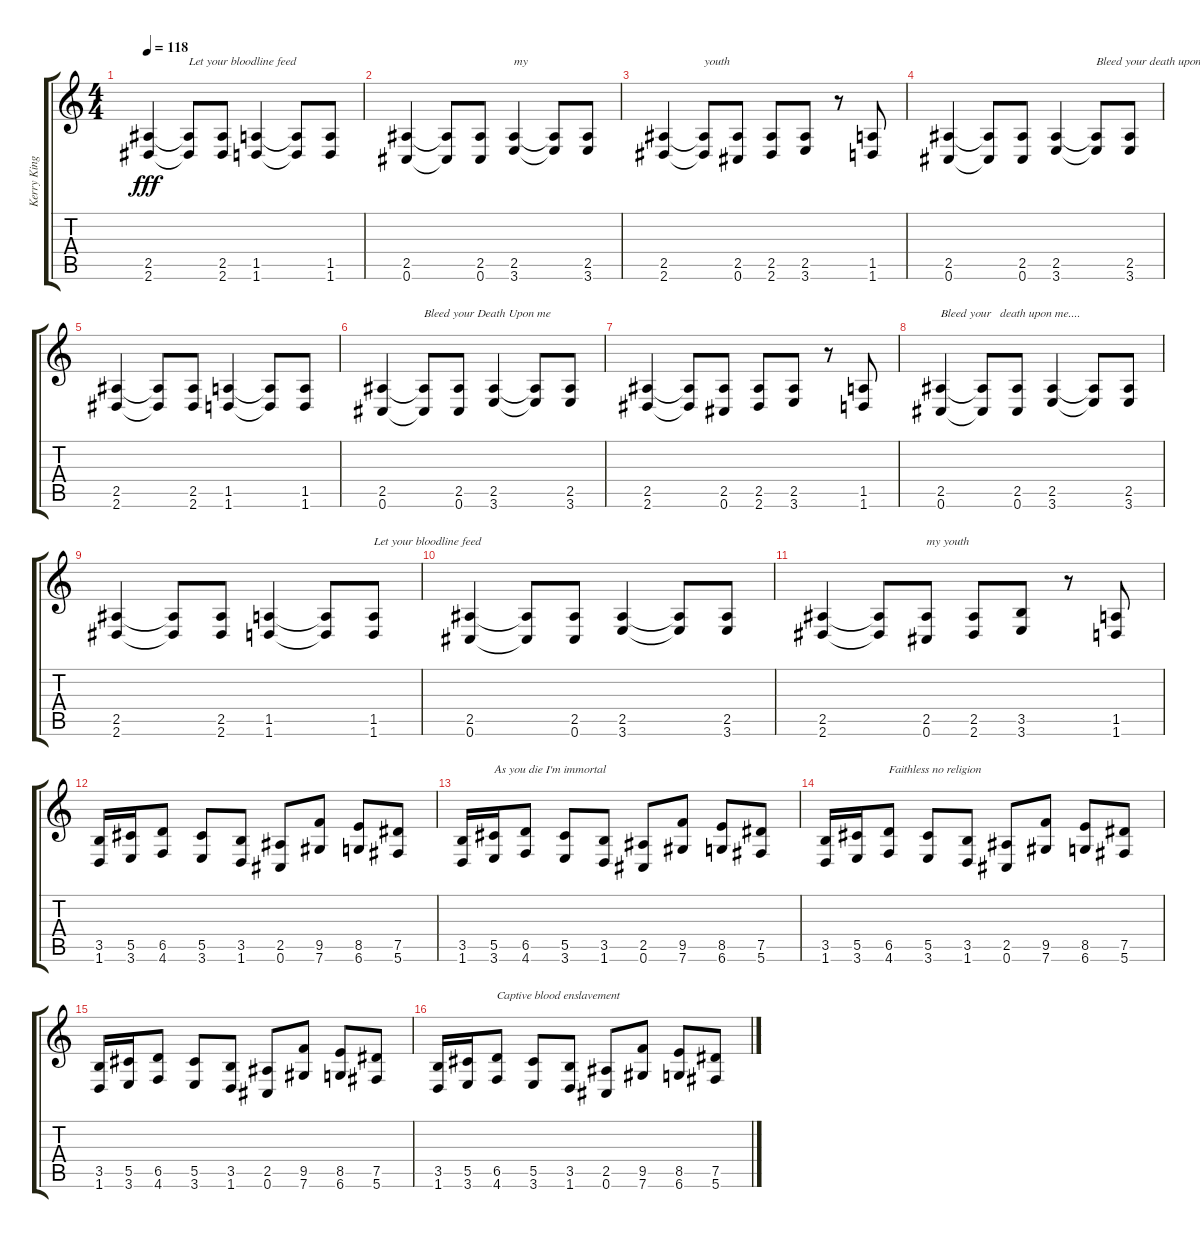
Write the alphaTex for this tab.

\track ("Kerry King" "Kerry King") {instrument distortionguitar}
\staff {score tabs}
\tuning (Eb4 Bb3 Gb3 Db3 Ab2 Db2) {hide}
\ts (4 4)
\tempo 118
\clef g2
\ks c
(2.5 2.6).4{dy fff} (2.5{t} 2.6{t}).8{txt "Let your bloodline feed "} (2.5 2.6).8 (1.5 1.6).4 (1.5{t} 1.6{t}).8 (1.5 1.6).8 |
(2.5 0.6).4 (2.5{t} 0.6{t}).8 (2.5 0.6).8 (2.5 3.6).4{txt "my"} (2.5{t} 3.6{t}).8 (2.5 3.6).8 |
(2.5 2.6).4 (2.5{t} 2.6{t}).8{txt "youth"} (2.5 0.6).8 (2.5 2.6).8 (2.5 3.6).8 r.8 (1.5 1.6).8 |
(2.5 0.6).4 (2.5{t} 0.6{t}).8 (2.5 0.6).8 (2.5 3.6).4 (2.5{t} 3.6{t}).8{txt "Bleed your death upon me"} (2.5 3.6).8 |
(2.5 2.6).4 (2.5{t} 2.6{t}).8 (2.5 2.6).8 (1.5 1.6).4 (1.5{t} 1.6{t}).8 (1.5 1.6).8 |
(2.5 0.6).4 (2.5{t} 0.6{t}).8{txt "Bleed your Death Upon me"} (2.5 0.6).8 (2.5 3.6).4 (2.5{t} 3.6{t}).8 (2.5 3.6).8 |
(2.5 2.6).4 (2.5{t} 2.6{t}).8 (2.5 0.6).8 (2.5 2.6).8 (2.5 3.6).8 r.8 (1.5 1.6).8 |
(2.5 0.6).4{txt "Bleed your   death upon me...."} (2.5{t} 0.6{t}).8 (2.5 0.6).8 (2.5 3.6).4 (2.5{t} 3.6{t}).8 (2.5 3.6).8 |
(2.5 2.6).4 (2.5{t} 2.6{t}).8 (2.5 2.6).8 (1.5 1.6).4 (1.5{t} 1.6{t}).8 (1.5 1.6).8{txt "Let your bloodline feed "} |
(2.5 0.6).4 (2.5{t} 0.6{t}).8 (2.5 0.6).8 (2.5 3.6).4 (2.5{t} 3.6{t}).8 (2.5 3.6).8 |
(2.5 2.6).4 (2.5{t} 2.6{t}).8 (2.5 0.6).8{txt "my youth"} (2.5 2.6).8 (3.5 3.6).8 r.8 (1.5 1.6).8 |
(3.5 1.6).16 (5.5 3.6).16 (6.5 4.6).8 (5.5 3.6).8 (3.5 1.6).8 (2.5 0.6).8 (9.5 7.6).8 (8.5 6.6).8 (7.5 5.6).8 |
(3.5 1.6).16 (5.5 3.6).16{txt "As you die I'm immortal"} (6.5 4.6).8 (5.5 3.6).8 (3.5 1.6).8 (2.5 0.6).8 (9.5 7.6).8 (8.5 6.6).8 (7.5 5.6).8 |
(3.5 1.6).16 (5.5 3.6).16 (6.5 4.6).8{txt "Faithless no religion"} (5.5 3.6).8 (3.5 1.6).8 (2.5 0.6).8 (9.5 7.6).8 (8.5 6.6).8 (7.5 5.6).8 |
(3.5 1.6).16 (5.5 3.6).16 (6.5 4.6).8 (5.5 3.6).8 (3.5 1.6).8 (2.5 0.6).8 (9.5 7.6).8 (8.5 6.6).8 (7.5 5.6).8 |
(3.5 1.6).16 (5.5 3.6).16 (6.5 4.6).8{txt "Captive blood enslavement"} (5.5 3.6).8 (3.5 1.6).8 (2.5 0.6).8 (9.5 7.6).8 (8.5 6.6).8 (7.5 5.6).8
